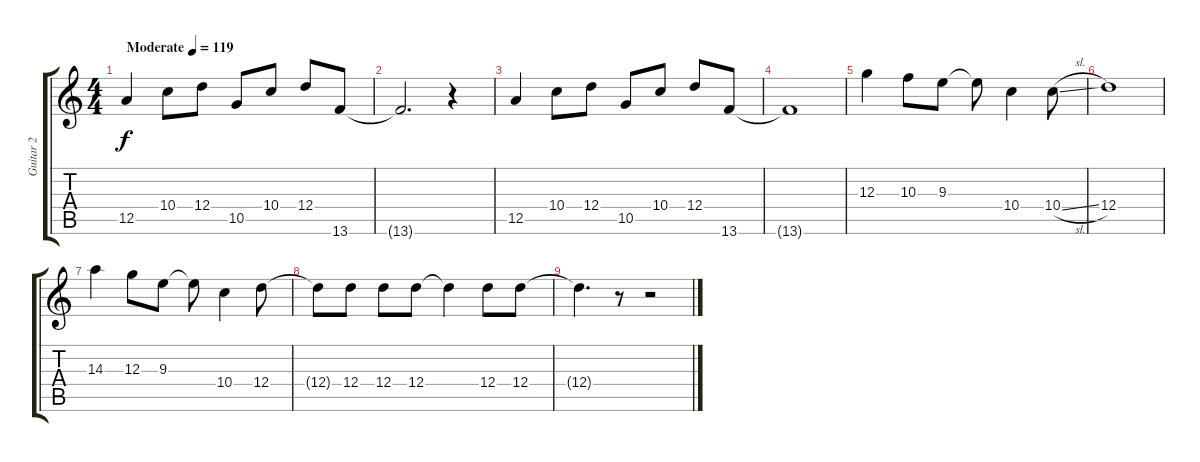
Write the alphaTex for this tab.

\track ("Guitar 2" "Guitar 2") {instrument electricguitarclean}
\staff {score tabs}
\tuning (E4 B3 G3 D3 A2 E2) {hide}
\ts (4 4)
\tempo (119 "Moderate")
\clef g2
\ks c
12.5.4{dy f instrument electricguitarclean} 10.4.8 12.4.8 10.5.8 10.4.8 12.4.8 13.6.8 |
13.6{t}.2{d} r.4 |
12.5.4 10.4.8 12.4.8 10.5.8 10.4.8 12.4.8 13.6.8 |
13.6{t}.1 |
12.3.4 10.3.8 9.3.8 9.3{t}.8 10.4.4 10.4{sl}.8 |
12.4.1 |
14.3.4 12.3.8 9.3.8 9.3{t}.8 10.4.4 12.4.8 |
12.4{t}.8 12.4.8 12.4.8 12.4.8 12.4{t}.4 12.4.8 12.4.8 |
12.4{t}.4{d} r.8 r.2
